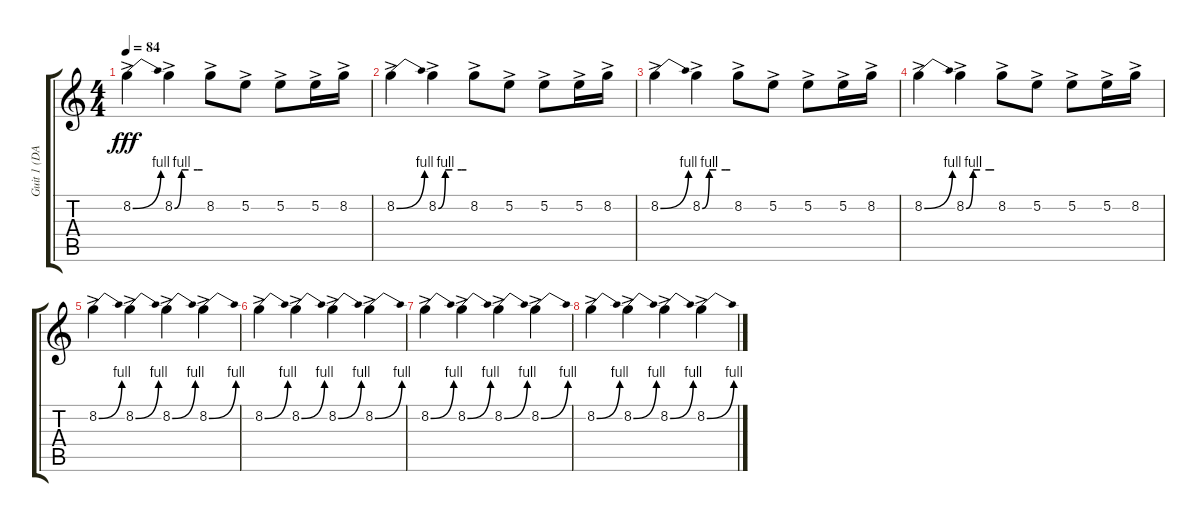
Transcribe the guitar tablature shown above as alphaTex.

\track ("Guit 1 (DADGBE)" "Guit 1 (DA") {instrument electricguitarjazz}
\staff {score tabs}
\tuning (E4 B3 G3 D3 A2 D2) {hide}
\ts (4 4)
\tempo 84
\clef g2
\ks c
8.2{be (bend 0 0 60 4) ac}.4{dy fff} 8.2{be (custom 0 0 15 4 30 4 49 4 60 4) ac}.4 8.2{ac}.8 5.2{ac}.8 5.2{ac}.8 5.2{ac}.16 8.2{ac}.16 |
8.2{be (bend 0 0 60 4) ac}.4 8.2{be (custom 0 0 15 4 30 4 49 4 60 4) ac}.4 8.2{ac}.8 5.2{ac}.8 5.2{ac}.8 5.2{ac}.16 8.2{ac}.16 |
8.2{be (bend 0 0 60 4) ac}.4 8.2{be (custom 0 0 15 4 30 4 49 4 60 4) ac}.4 8.2{ac}.8 5.2{ac}.8 5.2{ac}.8 5.2{ac}.16 8.2{ac}.16 |
8.2{be (bend 0 0 60 4) ac}.4 8.2{be (custom 0 0 15 4 30 4 49 4 60 4) ac}.4 8.2{ac}.8 5.2{ac}.8 5.2{ac}.8 5.2{ac}.16 8.2{ac}.16 |
8.2{be (bend 0 0 60 4) ac}.4 8.2{be (bend 0 0 60 4) ac}.4 8.2{be (bend 0 0 60 4) ac}.4 8.2{be (bend 0 0 60 4) ac}.4 |
8.2{be (bend 0 0 60 4) ac}.4 8.2{be (bend 0 0 60 4) ac}.4 8.2{be (bend 0 0 60 4) ac}.4 8.2{be (bend 0 0 60 4) ac}.4 |
8.2{be (bend 0 0 60 4) ac}.4 8.2{be (bend 0 0 60 4) ac}.4 8.2{be (bend 0 0 60 4) ac}.4 8.2{be (bend 0 0 60 4) ac}.4 |
8.2{be (bend 0 0 60 4) ac}.4 8.2{be (bend 0 0 60 4) ac}.4 8.2{be (bend 0 0 60 4) ac}.4 8.2{be (bend 0 0 60 4) ac}.4
